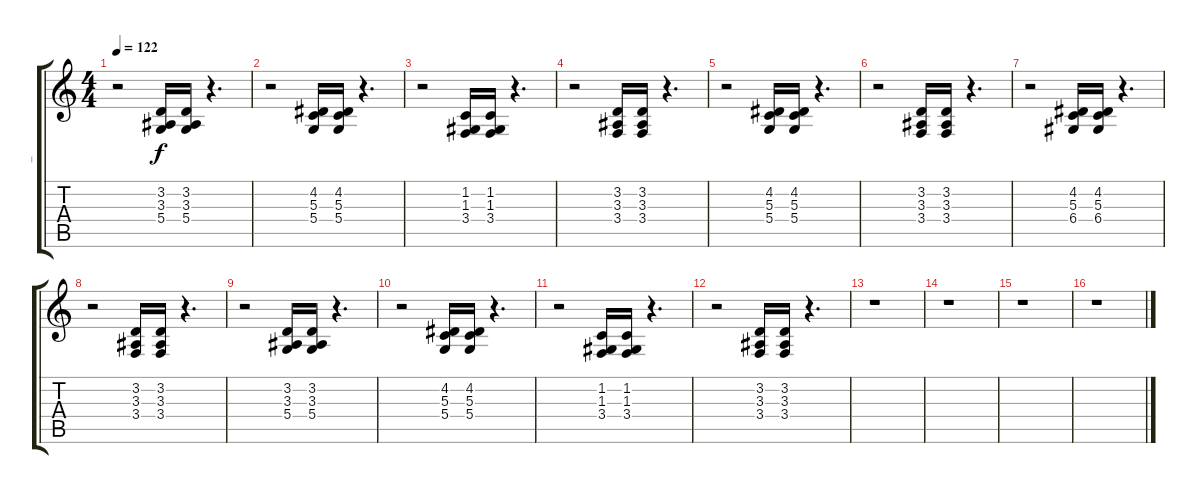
\track ("_" "_") {instrument fx7echoes}
\staff {score tabs}
\tuning (E4 B3 G3 D3 A2 E2) {hide}
\ts (4 4)
\tempo 122
\clef g2
\ks c
r.2{dy f} (3.2 3.3 5.4).16 (3.2 3.3 5.4).16 r.4{d} |
r.2 (4.2 5.3 5.4).16 (4.2 5.3 5.4).16 r.4{d} |
r.2 (1.2 1.3 3.4).16 (1.2 1.3 3.4).16 r.4{d} |
r.2 (3.2 3.3 3.4).16 (3.2 3.3 3.4).16 r.4{d} |
r.2 (4.2 5.3 5.4).16 (4.2 5.3 5.4).16 r.4{d} |
r.2 (3.2 3.3 3.4).16 (3.2 3.3 3.4).16 r.4{d} |
r.2 (4.2 5.3 6.4).16 (4.2 5.3 6.4).16 r.4{d} |
r.2 (3.2 3.3 3.4).16 (3.2 3.3 3.4).16 r.4{d} |
r.2 (3.2 3.3 5.4).16 (3.2 3.3 5.4).16 r.4{d} |
r.2 (4.2 5.3 5.4).16 (4.2 5.3 5.4).16 r.4{d} |
r.2 (1.2 1.3 3.4).16 (1.2 1.3 3.4).16 r.4{d} |
r.2 (3.2 3.3 3.4).16 (3.2 3.3 3.4).16 r.4{d} |
r.1 |
r.1 |
r.1 |
r.1
